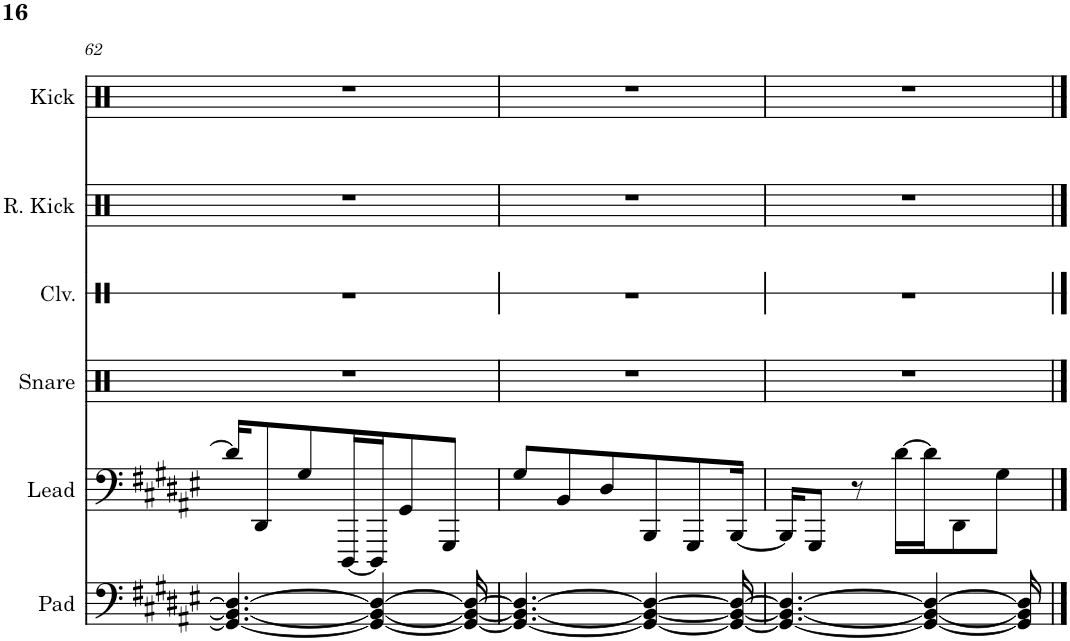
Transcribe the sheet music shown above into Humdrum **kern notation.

**kern	**kern	**kern	**kern	**kern	**kern
*part6	*part5	*part4	*part3	*part2	*part1
*staff6	*staff5	*staff4	*staff3	*staff2	*staff1
*I"Pad	*I"Lead	*I"Snare	*I"Claves	*I"Reverb Kick	*I"Kick
*I'Pad	*I'Lead	*I'Snare	*I'Clv.	*I'R. Kick	*I'Kick
!!LO:PB:g=z
*clefF4	*clefF4	*clefX	*clefX	*clefX	*clefX
*k[f#c#g#d#a#e#]	*k[f#c#g#d#a#e#]	*k[f#c#g#d#a#e#]	*k[f#c#g#d#a#e#]	*k[f#c#g#d#a#e#]	*k[f#c#g#d#a#e#]
*M11/16	*M11/16	*M11/16	*M11/16	*M11/16	*M11/16
=62	=62	=62	=62	=62	=62
4.GG#/_ 4.BB/_ 4.D#/_	16d#/KL]	16%11r	16%11r	16%11r	16%11r
.	8DD#/	.	.	.	.
.	8G#/	.	.	.	.
.	[16DDD#/L	.	.	.	.
4GG#/_ 4BB/_ 4D#/_	16DDD#/J]	.	.	.	.
.	8GG#/	.	.	.	.
.	8GGG#/J	.	.	.	.
16GG#/_ 16BB/_ 16D#/_	.	.	.	.	.
=63	=63	=63	=63	=63	=63
4.GG#/_ 4.BB/_ 4.D#/_	8G#/L	16%11r	16%11r	16%11r	16%11r
.	8BB/	.	.	.	.
.	8D#/	.	.	.	.
4GG#/_ 4BB/_ 4D#/_	8BBB/	.	.	.	.
.	8GGG#/	.	.	.	.
16GG#/_ 16BB/_ 16D#/_	[16BBB/Jk	.	.	.	.
=64	=64	=64	=64	=64	=64
4.GG#/_ 4.BB/_ 4.D#/_	16BBB/KL]	16%11r	16%11r	16%11r	16%11r
.	8GGG#/J	.	.	.	.
.	8r	.	.	.	.
.	[16d#\LL	.	.	.	.
4GG#/_ 4BB/_ 4D#/_	16d#\J]	.	.	.	.
.	8DD#\	.	.	.	.
.	8G#\J	.	.	.	.
16GG#/] 16BB/] 16D#/]	.	.	.	.	.
==	==	==	==	==	==
*-	*-	*-	*-	*-	*-
